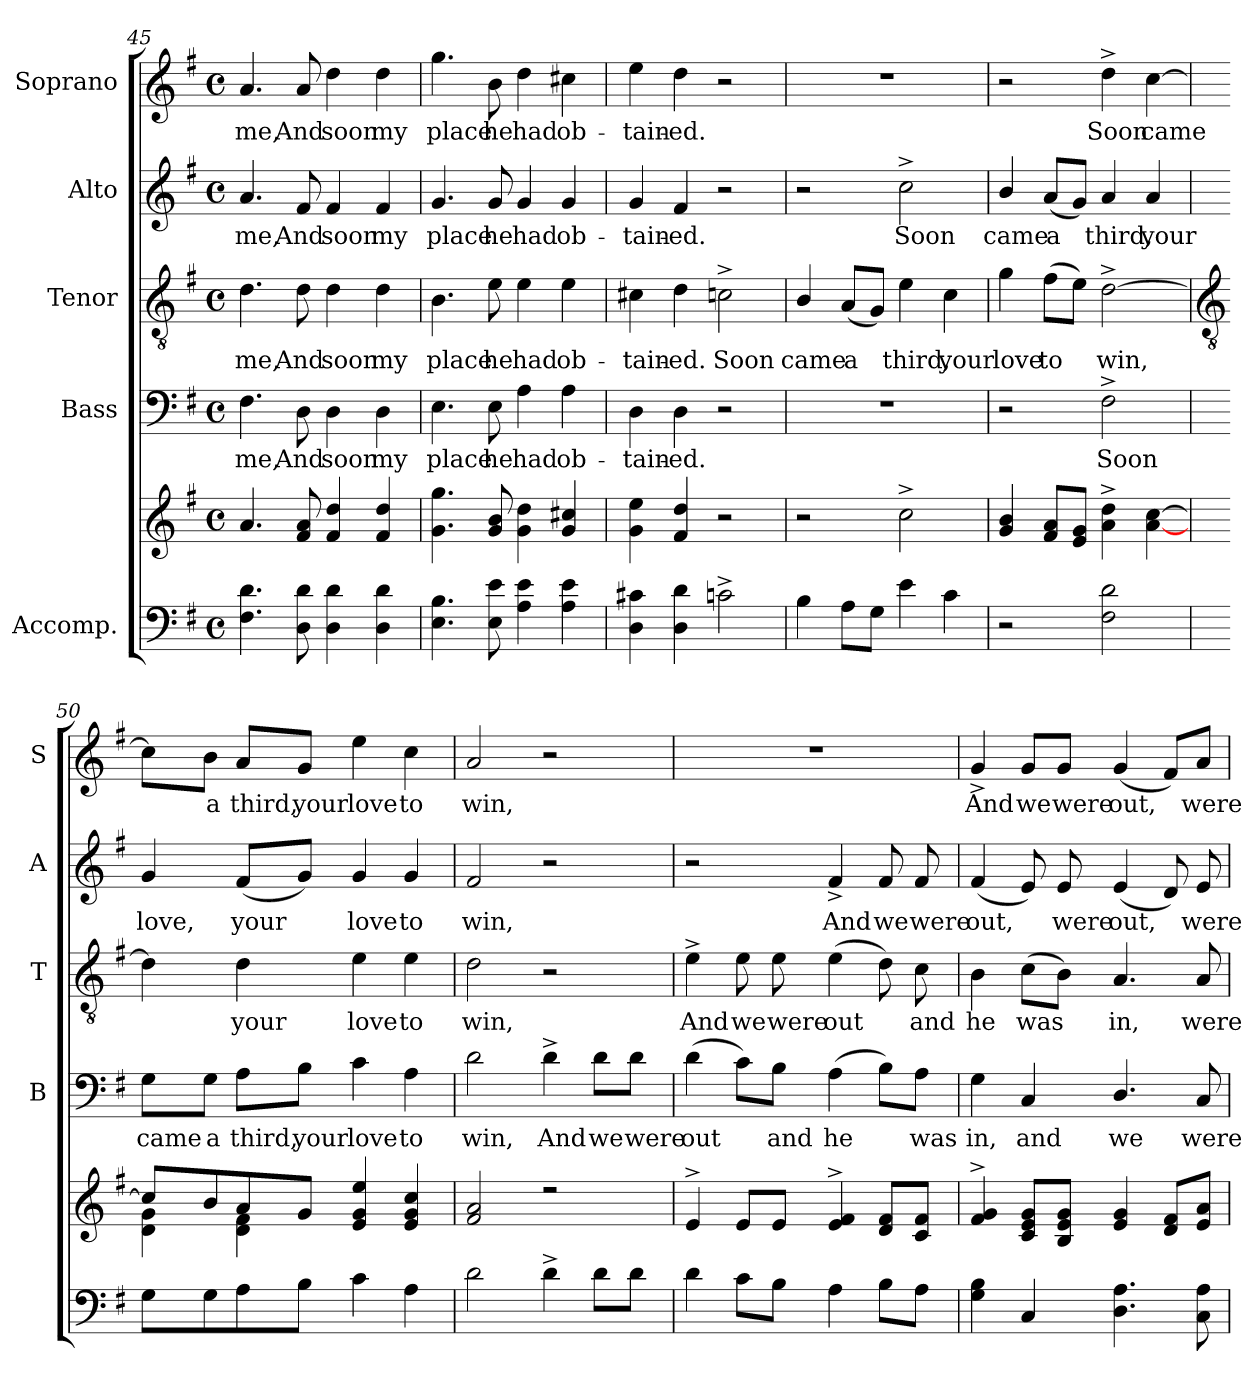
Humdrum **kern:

**kern	**kern	**kern	**text	**kern	**text	**kern	**text	**kern	**text
*part5	*part5	*part4	*part4	*part3	*part3	*part2	*part2	*part1	*part1
*staff6	*staff5	*staff4	*staff4	*staff3	*staff3	*staff2	*staff2	*staff1	*staff1
*I"Accomp.	*	*I"Bass	*	*I"Tenor	*	*I"Alto	*	*I"Soprano	*
*	*	*I'B	*	*I'T	*	*I'A	*	*I'S	*
!!LO:LB:g=z
*clefF4	*clefG2	*clefF4	*	*clefGv2	*	*clefG2	*	*clefG2	*
*k[f#]	*k[f#]	*k[f#]	*	*k[f#]	*	*k[f#]	*	*k[f#]	*
*G:	*G:	*G:	*	*G:	*	*G:	*	*G:	*
*M4/4	*M4/4	*M4/4	*	*M4/4	*	*M4/4	*	*M4/4	*
*met(c)	*met(c)	*met(c)	*	*met(c)	*	*met(c)	*	*met(c)	*
=45	=45	=45	=45	=45	=45	=45	=45	=45	=45
!	!	!	!LO:LY:b	!	!LO:LY:b	!	!LO:LY:b	!	!LO:LY:b
4.F# 4.d	4.a	4.F#	me,	4.d	me,	4.a	me,	4.a	me,
!	!	!	!LO:LY:b	!	!LO:LY:b	!	!LO:LY:b	!	!LO:LY:b
8D 8d	8f# 8a	8D	And	8d	And	8f#	And	8a	And
!	!	!	!LO:LY:b	!	!LO:LY:b	!	!LO:LY:b	!	!LO:LY:b
4D 4d	4f# 4dd	4D	soon	4d	soon	4f#	soon	4dd	soon
!	!	!	!LO:LY:b	!	!LO:LY:b	!	!LO:LY:b	!	!LO:LY:b
4D 4d	4f# 4dd	4D	my	4d	my	4f#	my	4dd	my
=46	=46	=46	=46	=46	=46	=46	=46	=46	=46
!	!	!	!LO:LY:b	!	!LO:LY:b	!	!LO:LY:b	!	!LO:LY:b
4.E 4.B	4.g\ 4.gg\	4.E	place	4.B	place	4.g	place	4.gg	place
!	!	!	!LO:LY:b	!	!LO:LY:b	!	!LO:LY:b	!	!LO:LY:b
8E 8e	8g 8b	8E	he	8e	he	8g	he	8b	he
!	!	!	!LO:LY:b	!	!LO:LY:b	!	!LO:LY:b	!	!LO:LY:b
4A 4e	4g\ 4dd\	4A	had	4e	had	4g	had	4dd	had
!	!	!	!LO:LY:b	!	!LO:LY:b	!	!LO:LY:b	!	!LO:LY:b
4A 4e	4g 4cc#X	4A	ob-	4e	ob-	4g	ob-	4cc#X	ob-
=47	=47	=47	=47	=47	=47	=47	=47	=47	=47
!	!	!	!LO:LY:b	!	!LO:LY:b	!	!LO:LY:b	!	!LO:LY:b
4D 4c#X	4g 4ee	4D	-tain-	4c#X	-tain-	4g	-tain-	4ee	-tain-
!	!	!	!LO:LY:b	!	!LO:LY:b	!	!LO:LY:b	!	!LO:LY:b
4D 4d	4f# 4dd	4D	-ed.	4d	-ed.	4f#	-ed.	4dd	-ed.
!	!	!	!	!	!LO:LY:b	!	!	!	!
2cn^	2r	2r	.	2cn^	Soon	2r	.	2r	.
=48	=48	=48	=48	=48	=48	=48	=48	=48	=48
!	!	!	!	!	!LO:LY:b	!	!	!	!
4B\	2r	1r	.	4B/	came	2r	.	1r	.
!	!	!	!	!	!LO:LY:b	!	!	!	!
8AL	.	.	.	(<8AL	a	.	.	.	.
8GJ	.	.	.	8GJ)	.	.	.	.	.
!	!	!	!	!	!LO:LY:b	!	!LO:LY:b	!	!
4e	2cc^	.	.	4e	third,	2cc^	Soon	.	.
!	!	!	!	!	!LO:LY:b	!	!	!	!
4c	.	.	.	4c	your	.	.	.	.
=49	=49	=49	=49	=49	=49	=49	=49	=49	=49
!	!	!	!	!	!LO:LY:b	!	!LO:LY:b	!	!
2r	4g/ 4b/	2r	.	4g	love	4b/	came	2r	.
!	!	!	!	!	!LO:LY:b	!	!LO:LY:b	!	!
.	8f# 8aL	.	.	(>8f#L	to	(<8aL	a	.	.
.	8e 8gJ	.	.	8eJ)	.	8gJ)	.	.	.
!	!	!	!LO:LY:b	!	!LO:LY:b	!	!LO:LY:b	!	!LO:LY:b
2F# 2d	4a^ 4dd^	2F#^	Soon	[2d^	win,	4a	third,	4dd^	Soon
!	!	!	!	!	!	!	!LO:LY:b	!	!LO:LY:b
.	[4a [4cc	.	.	.	.	4a	your	[4cc	came
!!LO:LB:g=z
=50	=50	=50	=50	=50	=50	=50	=50	=50	=50
*	*	*	*	*clefGv2	*	*	*	*	*
*	*^	*	*	*	*	*	*	*	*
!	!	!	!	!LO:LY:b	!	!	!	!LO:LY:b	!	!
8GL	8cc/L]	4d\ 4g\	8G\L	came	4d]	.	4g	love,	8cc\L]	.
!	!	!	!	!LO:LY:b	!	!	!	!	!	!LO:LY:b
8G	8b/	.	8G\J	a	.	.	.	.	8b\J	a
!	!	!	!	!LO:LY:b	!	!LO:LY:b	!	!LO:LY:b	!	!LO:LY:b
8A	8a/	4d\ 4f#\	8A\L	third,	4d	your	(<8f#L	your	8a/L	third,
!	!	!	!	!LO:LY:b	!	!	!	!	!	!LO:LY:b
8BJ	8g/J	.	8B\J	your	.	.	8gJ)	.	8g/J	your
!	!	!	!	!LO:LY:b	!	!LO:LY:b	!	!LO:LY:b	!	!LO:LY:b
4c	4e/ 4g/ 4ee/	2ryy	4c	love	4e	love	4g	love	4ee	love
!	!	!	!	!LO:LY:b	!	!LO:LY:b	!	!LO:LY:b	!	!LO:LY:b
4A	4e/ 4g/ 4cc/	.	4A	to	4e	to	4g	to	4cc	to
=51	=51	=51	=51	=51	=51	=51	=51	=51	=51	=51
!	!	!	!	!LO:LY:b	!	!LO:LY:b	!	!LO:LY:b	!	!LO:LY:b
2d	2f#/ 2a/	1ryy	2d	win,	2d	win,	2f#	win,	2a	win,
!	!	!	!	!LO:LY:b	!	!	!	!	!	!
4d^	2r	.	4d^	And	2r	.	2r	.	2r	.
!	!	!	!	!LO:LY:b	!	!	!	!	!	!
8dL	.	.	8d\L	we	.	.	.	.	.	.
!	!	!	!	!LO:LY:b	!	!	!	!	!	!
8dJ	.	.	8d\J	were	.	.	.	.	.	.
=52	=52	=52	=52	=52	=52	=52	=52	=52	=52	=52
!	!	!	!	!LO:LY:b	!	!LO:LY:b	!	!	!	!
4d	4e^/	1ryy	(>4d	out	4e^	And	2r	.	1r	.
!	!	!	!	!	!	!LO:LY:b	!	!	!	!
8cL	8e/L	.	8c\L)	.	8e	we	.	.	.	.
!	!	!	!	!LO:LY:b	!	!LO:LY:b	!	!	!	!
8BJ	8e/J	.	8B\J	and	8e	were	.	.	.	.
!	!	!	!	!LO:LY:b	!	!LO:LY:b	!	!LO:LY:b	!	!
4A	4e/^ 4f#/^	.	(>4A	he	(>4e	out	4f#^	And	.	.
!	!	!	!	!	!	!	!	!LO:LY:b	!	!
8BL	8d/ 8f#/L	.	8B\L)	.	8d)	.	8f#	we	.	.
!	!	!	!	!LO:LY:b	!	!LO:LY:b	!	!LO:LY:b	!	!
8AJ	8c/ 8f#/J	.	8A\J	was	8c	and	8f#	were	.	.
=53	=53	=53	=53	=53	=53	=53	=53	=53	=53	=53
!	!	!	!	!LO:LY:b	!	!LO:LY:b	!	!LO:LY:b	!	!LO:LY:b
4G 4B	4f#/^ 4g/^	1ryy	4G	in,	4B	he	(<4f#	out,	4g^	And
!	!	!	!	!LO:LY:b	!	!LO:LY:b	!	!	!	!LO:LY:b
4C	8c/ 8e/ 8g/L	.	4C	and	(>8cL	was	8e)	.	8g/L	we
!	!	!	!	!	!	!	!	!LO:LY:b	!	!LO:LY:b
.	8B/ 8e/ 8g/J	.	.	.	8BJ)	.	8e	were	8g/J	were
!	!	!	!	!LO:LY:b	!	!LO:LY:b	!	!LO:LY:b	!	!LO:LY:b
4.D\ 4.A\	4e/ 4g/	.	4.D/	we	4.A	in,	(<4e	out,	(<4g	out,
.	8d/ 8f#/L	.	.	.	.	.	8d)	.	8f#/L)	.
!	!	!	!	!LO:LY:b	!	!LO:LY:b	!	!LO:LY:b	!	!LO:LY:b
8C 8A	8e/ 8a/J	.	8C	were	8A	were	8e	were	8a/J	were
*	*v	*v	*	*	*	*	*	*	*	*
=	=	=	=	=	=	=	=	=	=
*-	*-	*-	*-	*-	*-	*-	*-	*-	*-
